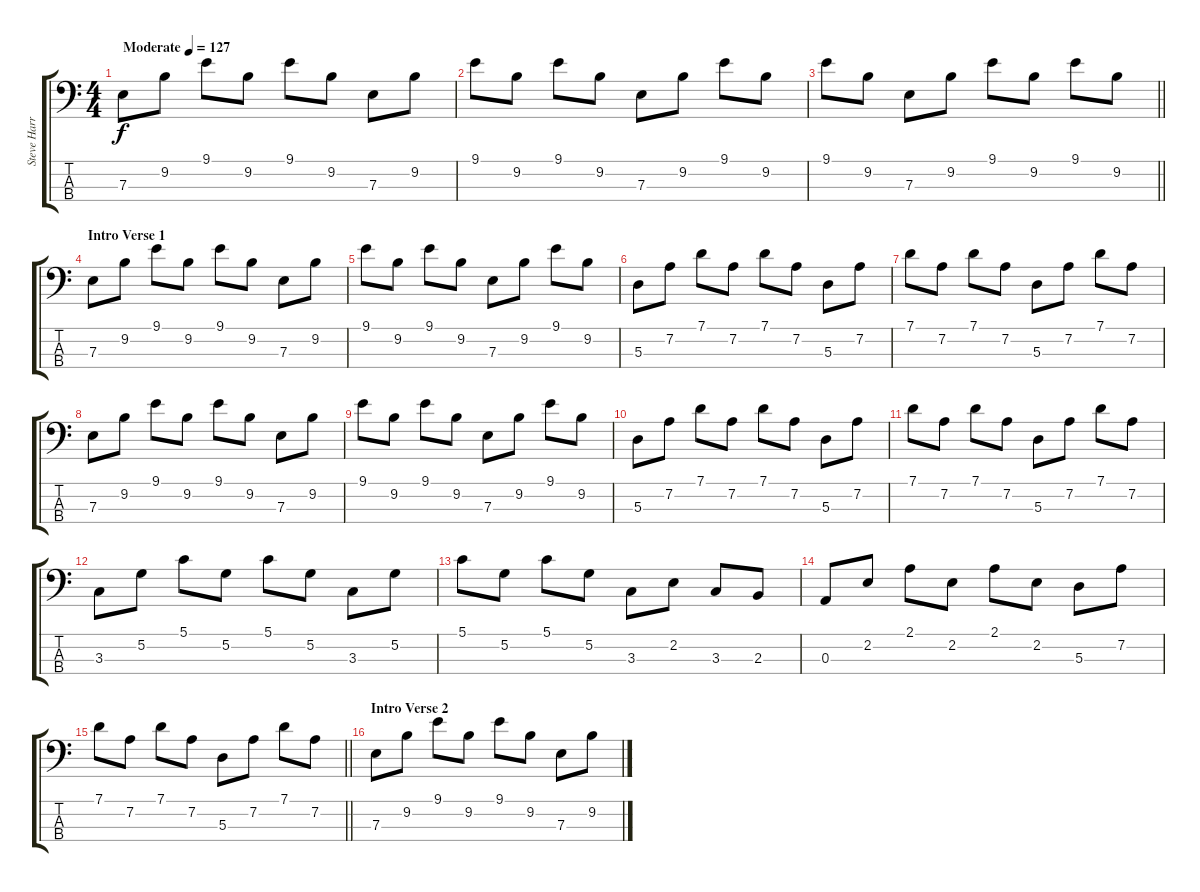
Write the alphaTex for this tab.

\track ("Steve Harris" "Steve Harr") {instrument electricbassfinger}
\staff {score tabs}
\tuning (G2 D2 A1 E1) {hide}
\ts (4 4)
\tempo (127 "Moderate")
\clef f4
\ks c
7.3.8{dy f volume 9 instrument electricbassfinger} 9.2.8 9.1.8 9.2.8 9.1.8 9.2.8 7.3.8 9.2.8 |
9.1.8 9.2.8 9.1.8 9.2.8 7.3.8 9.2.8 9.1.8 9.2.8 |
\barLineRight lightlight
9.1.8 9.2.8 7.3.8 9.2.8 9.1.8 9.2.8 9.1.8 9.2.8 |
\section ("" "Intro Verse 1")
7.3.8 9.2.8 9.1.8 9.2.8 9.1.8 9.2.8 7.3.8 9.2.8 |
9.1.8 9.2.8 9.1.8 9.2.8 7.3.8 9.2.8 9.1.8 9.2.8 |
5.3.8 7.2.8 7.1.8 7.2.8 7.1.8 7.2.8 5.3.8 7.2.8 |
7.1.8 7.2.8 7.1.8 7.2.8 5.3.8 7.2.8 7.1.8 7.2.8 |
7.3.8 9.2.8 9.1.8 9.2.8 9.1.8 9.2.8 7.3.8 9.2.8 |
9.1.8 9.2.8 9.1.8 9.2.8 7.3.8 9.2.8 9.1.8 9.2.8 |
5.3.8 7.2.8 7.1.8 7.2.8 7.1.8 7.2.8 5.3.8 7.2.8 |
7.1.8 7.2.8 7.1.8 7.2.8 5.3.8 7.2.8 7.1.8 7.2.8 |
3.3.8 5.2.8 5.1.8 5.2.8 5.1.8 5.2.8 3.3.8 5.2.8 |
5.1.8 5.2.8 5.1.8 5.2.8 3.3.8 2.2.8 3.3.8 2.3.8 |
0.3.8 2.2.8 2.1.8 2.2.8 2.1.8 2.2.8 5.3.8 7.2.8 |
\barLineRight lightlight
7.1.8 7.2.8 7.1.8 7.2.8 5.3.8 7.2.8 7.1.8 7.2.8 |
\section ("" "Intro Verse 2")
7.3.8 9.2.8 9.1.8 9.2.8 9.1.8 9.2.8 7.3.8 9.2.8
